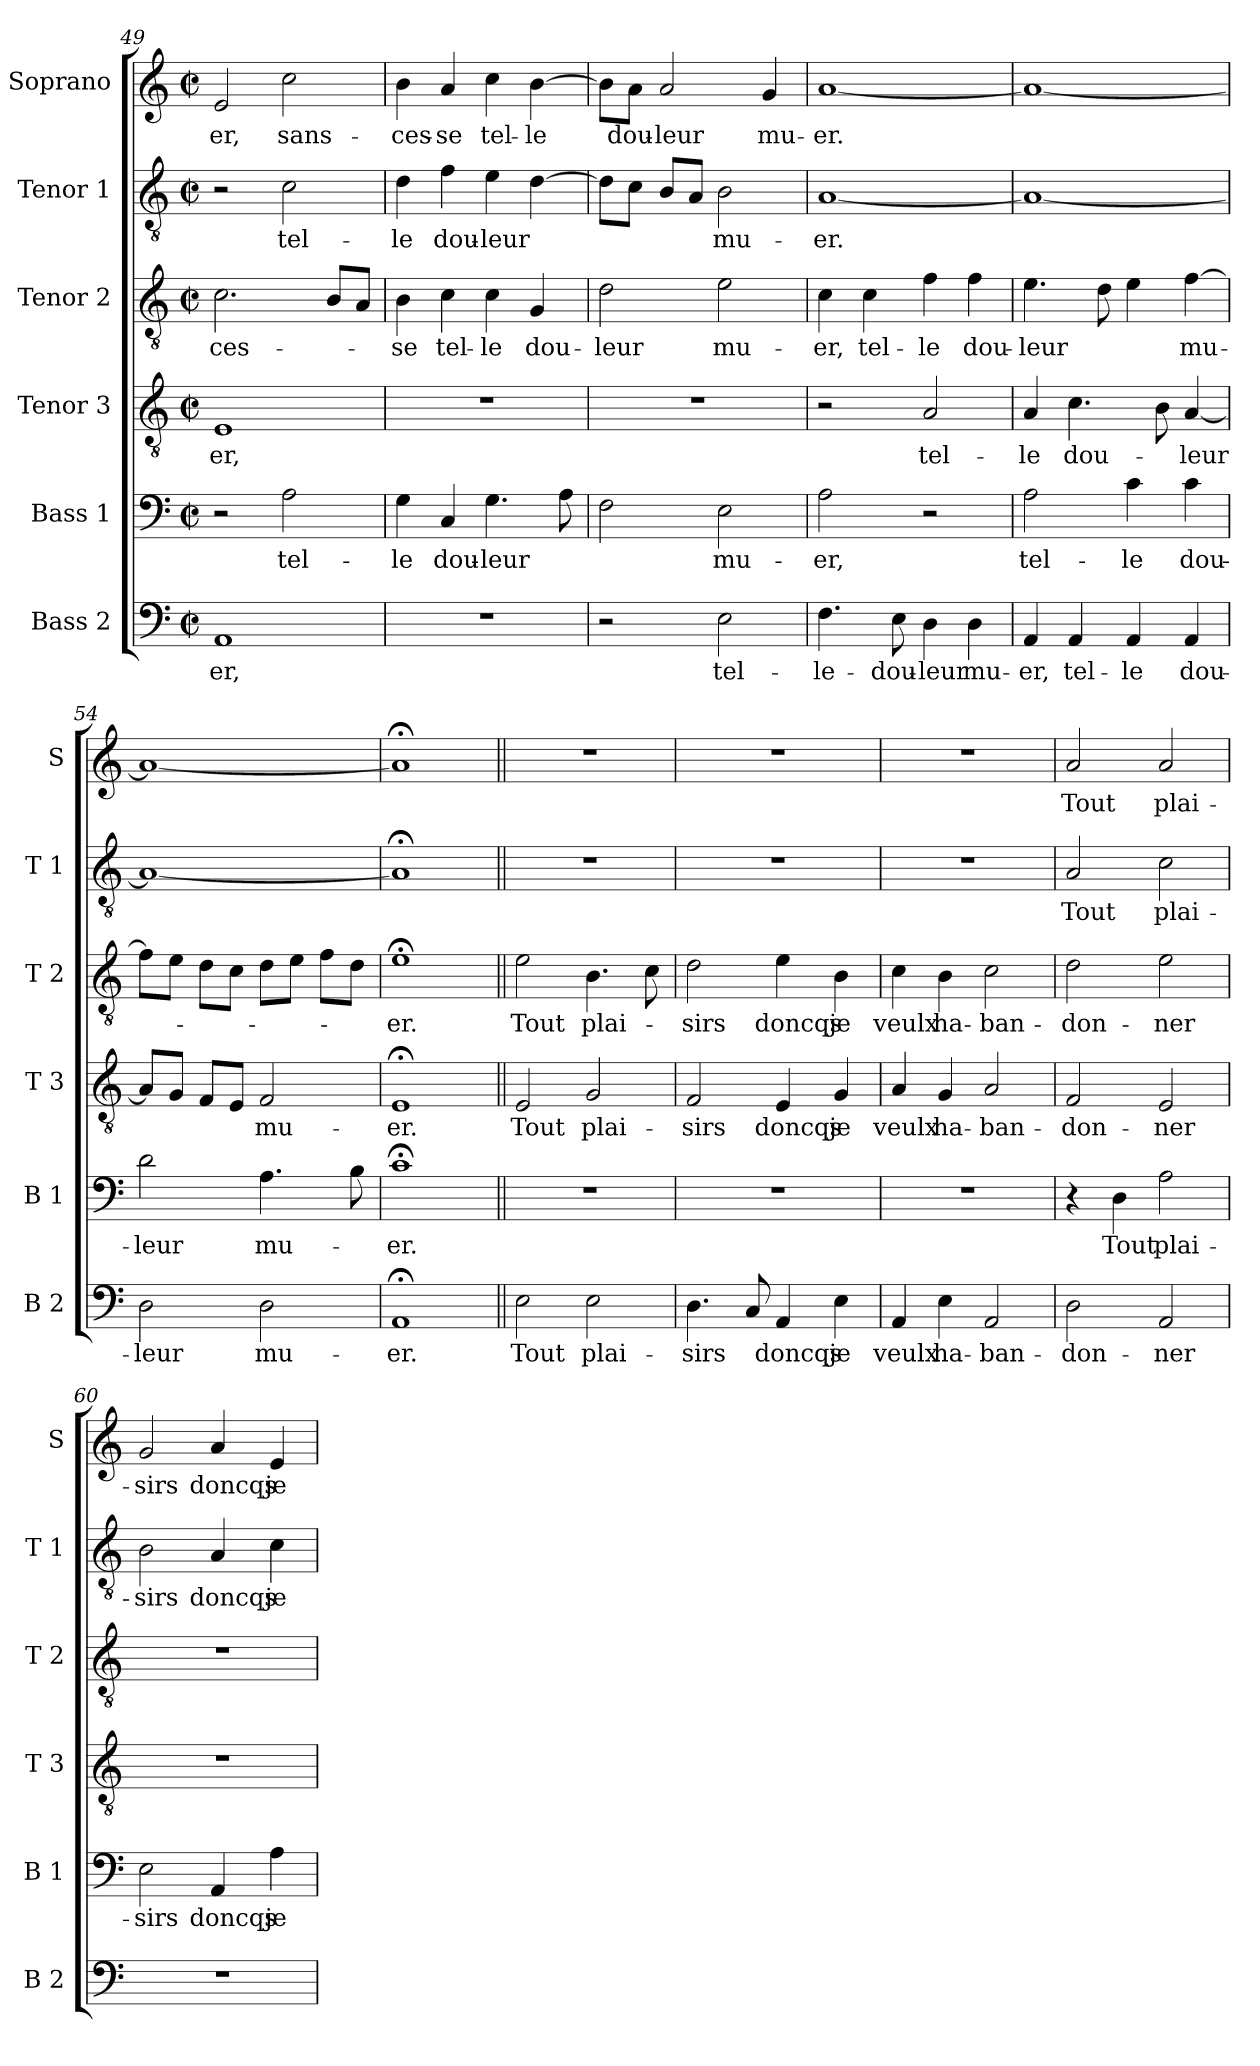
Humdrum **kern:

**kern	**text	**kern	**text	**kern	**text	**kern	**text	**kern	**text	**kern	**text
*part6	*part6	*part5	*part5	*part4	*part4	*part3	*part3	*part2	*part2	*part1	*part1
*staff6	*staff6	*staff5	*staff5	*staff4	*staff4	*staff3	*staff3	*staff2	*staff2	*staff1	*staff1
*I"Bass 2	*	*I"Bass 1	*	*I"Tenor 3	*	*I"Tenor 2	*	*I"Tenor 1	*	*I"Soprano	*
*I'B 2	*	*I'B 1	*	*I'T 3	*	*I'T 2	*	*I'T 1	*	*I'S	*
*clefF4	*	*clefF4	*	*clefGv2	*	*clefGv2	*	*clefGv2	*	*clefG2	*
*k[]	*	*k[]	*	*k[]	*	*k[]	*	*k[]	*	*k[]	*
*M2/2	*	*M2/2	*	*M2/2	*	*M2/2	*	*M2/2	*	*M2/2	*
*met(c|)	*	*met(c|)	*	*met(c|)	*	*met(c|)	*	*met(c|)	*	*met(c|)	*
=49	=49	=49	=49	=49	=49	=49	=49	=49	=49	=49	=49
!	!LO:LY:b	!	!	!	!LO:LY:b	!	!LO:LY:b	!	!	!	!LO:LY:b
1AA	-er,	2r	.	1E	-er,	2.c\	ces-	2r	.	2e/	-er,
!	!	!	!LO:LY:b	!	!	!	!	!	!LO:LY:b	!	!LO:LY:b
.	.	2A\	tel-	.	.	.	.	2c\	tel-	2cc\	sans-
.	.	.	.	.	.	8B/L	.	.	.	.	.
.	.	.	.	.	.	8A/J	.	.	.	.	.
=50	=50	=50	=50	=50	=50	=50	=50	=50	=50	=50	=50
!	!	!	!LO:LY:b	!	!	!	!LO:LY:b	!	!LO:LY:b	!	!LO:LY:b
1r	.	4G\	-le	1r	.	4B\	-se	4d\	-le	4b\	-ces-
!	!	!	!LO:LY:b	!	!	!	!LO:LY:b	!	!LO:LY:b	!	!LO:LY:b
.	.	4C/	dou-	.	.	4c\	tel-	4f\	dou-	4a/	-se
!	!	!	!LO:LY:b	!	!	!	!LO:LY:b	!	!LO:LY:b	!	!LO:LY:b
.	.	4.G\	-leur	.	.	4c\	-le	4e\	-leur	4cc\	tel-
!	!	!	!	!	!	!	!LO:LY:b	!	!	!	!LO:LY:b
.	.	.	.	.	.	4G/	dou-	[4d\	.	[4b\	-le
.	.	8A\	.	.	.	.	.	.	.	.	.
!!LO:LB:g=z
=51	=51	=51	=51	=51	=51	=51	=51	=51	=51	=51	=51
!	!	!	!	!	!	!	!LO:LY:b	!	!	!	!
2r	.	2F\	.	1r	.	2d\	-leur	8d\L]	.	8b\L]	.
!	!	!	!	!	!	!	!	!	!	!	!LO:LY:b
.	.	.	.	.	.	.	.	8c\J	.	8a\J	dou-
!	!	!	!	!	!	!	!	!	!	!	!LO:LY:b
.	.	.	.	.	.	.	.	8B/L	.	2a/	-leur
.	.	.	.	.	.	.	.	8A/J	.	.	.
!	!LO:LY:b	!	!LO:LY:b	!	!	!	!LO:LY:b	!	!LO:LY:b	!	!
2E\	tel-	2E\	mu-	.	.	2e\	mu-	2B\	mu-	.	.
!	!	!	!	!	!	!	!	!	!	!	!LO:LY:b
.	.	.	.	.	.	.	.	.	.	4g/	mu-
=52	=52	=52	=52	=52	=52	=52	=52	=52	=52	=52	=52
!	!LO:LY:b	!	!LO:LY:b	!	!	!	!LO:LY:b	!	!LO:LY:b	!	!LO:LY:b
4.F\	-le-	2A\	-er,	2r	.	4c\	-er,	[1A	-er.	[1a	-er.
!	!	!	!	!	!	!	!LO:LY:b	!	!	!	!
.	.	.	.	.	.	4c\	tel-	.	.	.	.
!	!LO:LY:b	!	!	!	!	!	!	!	!	!	!
8E\	-dou-	.	.	.	.	.	.	.	.	.	.
!	!LO:LY:b	!	!	!	!LO:LY:b	!	!LO:LY:b	!	!	!	!
4D\	-leur	2r	.	2A/	tel-	4f\	-le	.	.	.	.
!	!LO:LY:b	!	!	!	!	!	!LO:LY:b	!	!	!	!
4D\	mu-	.	.	.	.	4f\	dou-	.	.	.	.
=53	=53	=53	=53	=53	=53	=53	=53	=53	=53	=53	=53
!	!LO:LY:b	!	!LO:LY:b	!	!LO:LY:b	!	!LO:LY:b	!	!	!	!
4AA/	-er,	2A\	tel-	4A/	-le	4.e\	-leur	1A_	.	1a_	.
!	!LO:LY:b	!	!	!	!LO:LY:b	!	!	!	!	!	!
4AA/	tel-	.	.	4.c\	dou-	.	.	.	.	.	.
.	.	.	.	.	.	8d\	.	.	.	.	.
!	!LO:LY:b	!	!LO:LY:b	!	!	!	!	!	!	!	!
4AA/	-le	4c\	-le	.	.	4e\	.	.	.	.	.
.	.	.	.	8B\	.	.	.	.	.	.	.
!	!LO:LY:b	!	!LO:LY:b	!	!LO:LY:b	!	!LO:LY:b	!	!	!	!
4AA/	dou-	4c\	dou-	[4A/	-leur	[4f\	mu-	.	.	.	.
=54	=54	=54	=54	=54	=54	=54	=54	=54	=54	=54	=54
!	!LO:LY:b	!	!LO:LY:b	!	!	!	!	!	!	!	!
2D\	-leur	2d\	-leur	8A/L]	.	8f\L]	.	1A_	.	1a_	.
.	.	.	.	8G/J	.	8e\J	.	.	.	.	.
.	.	.	.	8F/L	.	8d\L	.	.	.	.	.
.	.	.	.	8E/J	.	8c\J	.	.	.	.	.
!	!LO:LY:b	!	!LO:LY:b	!	!LO:LY:b	!	!	!	!	!	!
2D\	mu-	4.A\	mu-	2F/	mu-	8d\L	.	.	.	.	.
.	.	.	.	.	.	8e\J	.	.	.	.	.
.	.	.	.	.	.	8f\L	.	.	.	.	.
.	.	8B\	.	.	.	8d\J	.	.	.	.	.
=55	=55	=55	=55	=55	=55	=55	=55	=55	=55	=55	=55
!	!LO:LY:b	!	!LO:LY:b	!	!LO:LY:b	!	!LO:LY:b	!	!	!	!
1AA;<	-er.	1c;	-er.	1E;<	-er.	1e;	-er.	1A;<]	.	1a;<]	.
!!LO:PB:g=z
=56||	=56||	=56||	=56||	=56||	=56||	=56||	=56||	=56||	=56||	=56||	=56||
!	!LO:LY:b	!	!	!	!LO:LY:b	!	!LO:LY:b	!	!	!	!
2E\	Tout	1r	.	2E/	Tout	2e\	Tout	1r	.	1r	.
!	!LO:LY:b	!	!	!	!LO:LY:b	!	!LO:LY:b	!	!	!	!
2E\	plai-	.	.	2G/	plai-	4.B\	plai-	.	.	.	.
.	.	.	.	.	.	8c\	.	.	.	.	.
=57	=57	=57	=57	=57	=57	=57	=57	=57	=57	=57	=57
!	!LO:LY:b	!	!	!	!LO:LY:b	!	!LO:LY:b	!	!	!	!
4.D\	-sirs	1r	.	2F/	-sirs	2d\	-sirs	1r	.	1r	.
8C/	.	.	.	.	.	.	.	.	.	.	.
!	!LO:LY:b	!	!	!	!LO:LY:b	!	!LO:LY:b	!	!	!	!
4AA/	doncqs	.	.	4E/	doncqs	4e\	doncqs	.	.	.	.
!	!LO:LY:b	!	!	!	!LO:LY:b	!	!LO:LY:b	!	!	!	!
4E\	je	.	.	4G/	je	4B\	je	.	.	.	.
=58	=58	=58	=58	=58	=58	=58	=58	=58	=58	=58	=58
!	!LO:LY:b	!	!	!	!LO:LY:b	!	!LO:LY:b	!	!	!	!
4AA/	veulx	1r	.	4A/	veulx	4c\	veulx	1r	.	1r	.
!	!LO:LY:b	!	!	!	!LO:LY:b	!	!LO:LY:b	!	!	!	!
4E\	ha-	.	.	4G/	ha-	4B\	ha-	.	.	.	.
!	!LO:LY:b	!	!	!	!LO:LY:b	!	!LO:LY:b	!	!	!	!
2AA/	-ban-	.	.	2A/	-ban-	2c\	-ban-	.	.	.	.
=59	=59	=59	=59	=59	=59	=59	=59	=59	=59	=59	=59
!	!LO:LY:b	!	!	!	!LO:LY:b	!	!LO:LY:b	!	!LO:LY:b	!	!LO:LY:b
2D\	-don-	4r	.	2F/	-don-	2d\	-don-	2A/	Tout	2a/	Tout
!	!	!	!LO:LY:b	!	!	!	!	!	!	!	!
.	.	4D\	Tout	.	.	.	.	.	.	.	.
!	!LO:LY:b	!	!LO:LY:b	!	!LO:LY:b	!	!LO:LY:b	!	!LO:LY:b	!	!LO:LY:b
2AA/	-ner	2A\	plai-	2E/	-ner	2e\	-ner	2c\	plai-	2a/	plai-
=60	=60	=60	=60	=60	=60	=60	=60	=60	=60	=60	=60
!	!	!	!LO:LY:b	!	!	!	!	!	!LO:LY:b	!	!LO:LY:b
1r	.	2E\	-sirs	1r	.	1r	.	2B\	-sirs	2g/	-sirs
!	!	!	!LO:LY:b	!	!	!	!	!	!LO:LY:b	!	!LO:LY:b
.	.	4AA/	doncqs	.	.	.	.	4A/	doncqs	4a/	doncqs
!	!	!	!LO:LY:b	!	!	!	!	!	!LO:LY:b	!	!LO:LY:b
.	.	4A\	je	.	.	.	.	4c\	je	4e/	je
=	=	=	=	=	=	=	=	=	=	=	=
*-	*-	*-	*-	*-	*-	*-	*-	*-	*-	*-	*-
